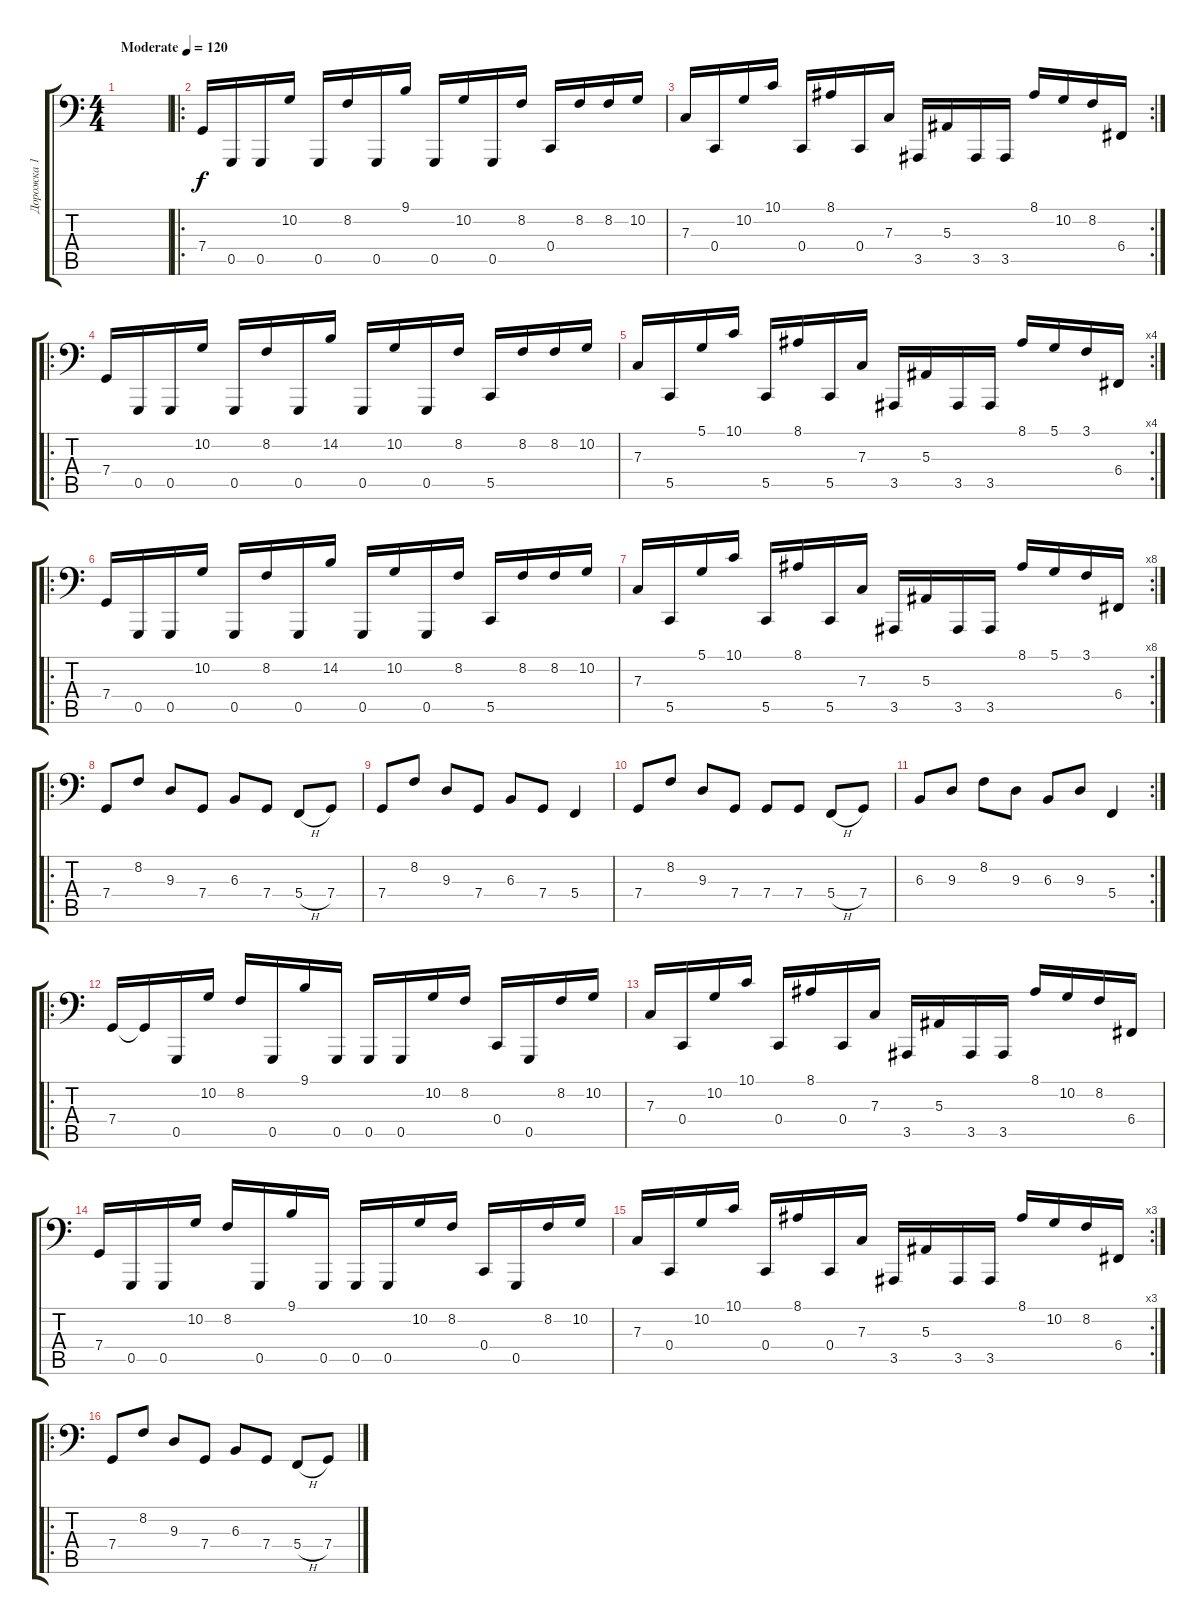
\track ("Дорожка 1" "Дорожка 1") {instrument lead8bassandlead}
\staff {score tabs}
\tuning (D3 A2 F2 C2 G1 D1) {hide}
\ts (4 4)
\tempo (120 "Moderate")
\clef f4
\ks c
|
\ro
7.4.16 0.5.16 0.5.16 10.2.16 0.5.16 8.2.16 0.5.16 9.1.16 0.5.16 10.2.16 0.5.16 8.2.16 0.4.16 8.2.16 8.2.16 10.2.16 |
\rc 2
7.3.16 0.4.16 10.2.16 10.1.16 0.4.16 8.1.16 0.4.16 7.3.16 3.5.16 5.3.16 3.5.16 3.5.16 8.1.16 10.2.16 8.2.16 6.4.16 |
\ro
7.4.16 0.5.16 0.5.16 10.2.16 0.5.16 8.2.16 0.5.16 14.2.16 0.5.16 10.2.16 0.5.16 8.2.16 5.5.16 8.2.16 8.2.16 10.2.16 |
\rc 4
7.3.16 5.5.16 5.1.16 10.1.16 5.5.16 8.1.16 5.5.16 7.3.16 3.5.16 5.3.16 3.5.16 3.5.16 8.1.16 5.1.16 3.1.16 6.4.16 |
\ro
7.4.16 0.5.16 0.5.16 10.2.16 0.5.16 8.2.16 0.5.16 14.2.16 0.5.16 10.2.16 0.5.16 8.2.16 5.5.16 8.2.16 8.2.16 10.2.16 |
\rc 8
7.3.16 5.5.16 5.1.16 10.1.16 5.5.16 8.1.16 5.5.16 7.3.16 3.5.16 5.3.16 3.5.16 3.5.16 8.1.16 5.1.16 3.1.16 6.4.16 |
\ro
7.4.8 8.2.8 9.3.8 7.4.8 6.3.8 7.4.8 5.4{h}.8 7.4.8 |
7.4.8 8.2.8 9.3.8 7.4.8 6.3.8 7.4.8 5.4.4 |
7.4.8 8.2.8 9.3.8 7.4.8 7.4.8 7.4.8 5.4{h}.8 7.4.8 |
\rc 2
6.3.8 9.3.8 8.2.8 9.3.8 6.3.8 9.3.8 5.4.4 |
\ro
7.4.16 7.4{t}.16 0.5.16 10.2.16 8.2.16 0.5.16 9.1.16 0.5.16 0.5.16 0.5.16 10.2.16 8.2.16 0.4.16 0.5.16 8.2.16 10.2.16 |
7.3.16 0.4.16 10.2.16 10.1.16 0.4.16 8.1.16 0.4.16 7.3.16 3.5.16 5.3.16 3.5.16 3.5.16 8.1.16 10.2.16 8.2.16 6.4.16 |
7.4.16 0.5.16 0.5.16 10.2.16 8.2.16 0.5.16 9.1.16 0.5.16 0.5.16 0.5.16 10.2.16 8.2.16 0.4.16 0.5.16 8.2.16 10.2.16 |
\rc 3
7.3.16 0.4.16 10.2.16 10.1.16 0.4.16 8.1.16 0.4.16 7.3.16 3.5.16 5.3.16 3.5.16 3.5.16 8.1.16 10.2.16 8.2.16 6.4.16 |
\ro
7.4.8 8.2.8 9.3.8 7.4.8 6.3.8 7.4.8 5.4{h}.8 7.4.8
